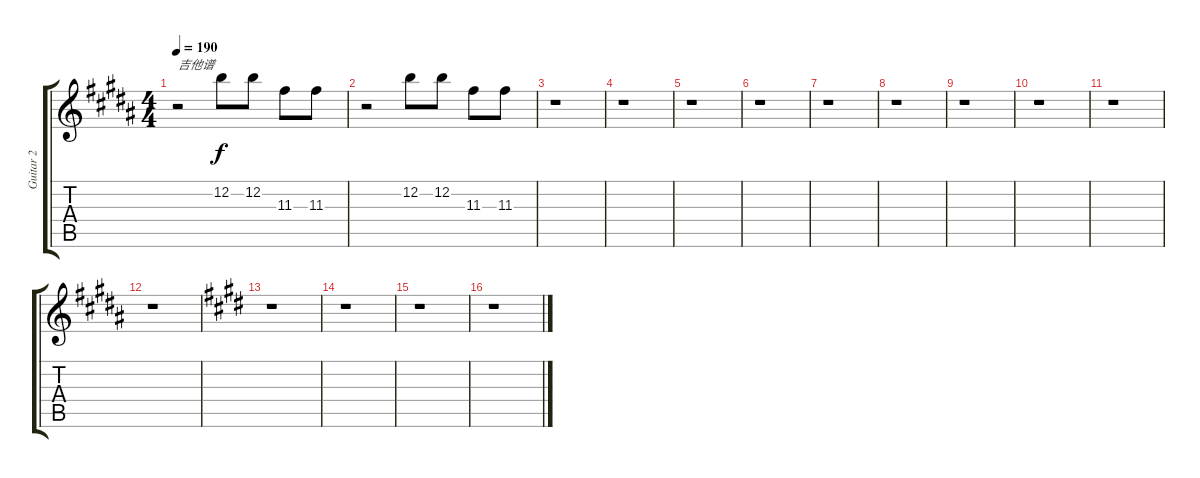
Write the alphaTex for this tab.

\track ("Guitar 2" "Guitar 2") {instrument distortionguitar}
\staff {score tabs}
\tuning (E4 B3 G3 D3 A2 E2) {hide}
\ts (4 4)
\tempo 190
\clef g2
\ks b
r.2{txt "吉他谱" dy f} 12.2.8 12.2.8 11.3.8 11.3.8 |
r.2 12.2.8 12.2.8 11.3.8 11.3.8 |
r.1 |
r.1 |
r.1 |
r.1 |
r.1 |
r.1 |
r.1 |
r.1 |
r.1 |
r.1 |
\ks e
r.1 |
r.1 |
r.1 |
r.1
